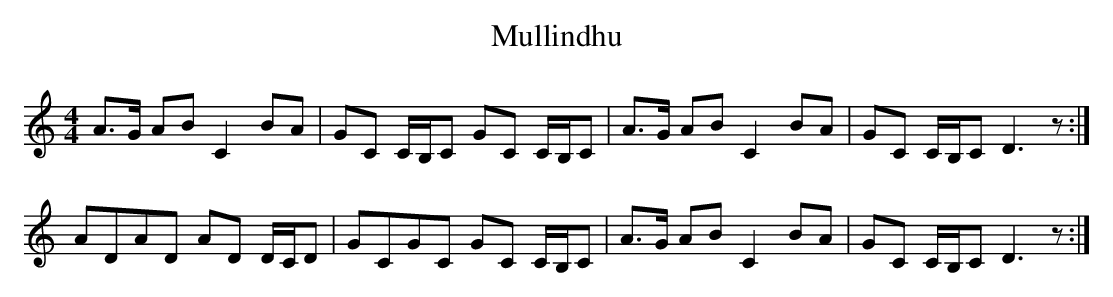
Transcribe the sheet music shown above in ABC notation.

X:1
T:Mullindhu
M:4/4
L:1/8
K:C
A>G AB C2 BA|GC C/B,/C GC C/B,/C|A>G AB C2 BA|GC C/B,/C D3 z:|
ADAD AD D/C/D|GCGC GC C/B,/C|A>G AB C2 BA|GC C/B,/C D3 z:|
